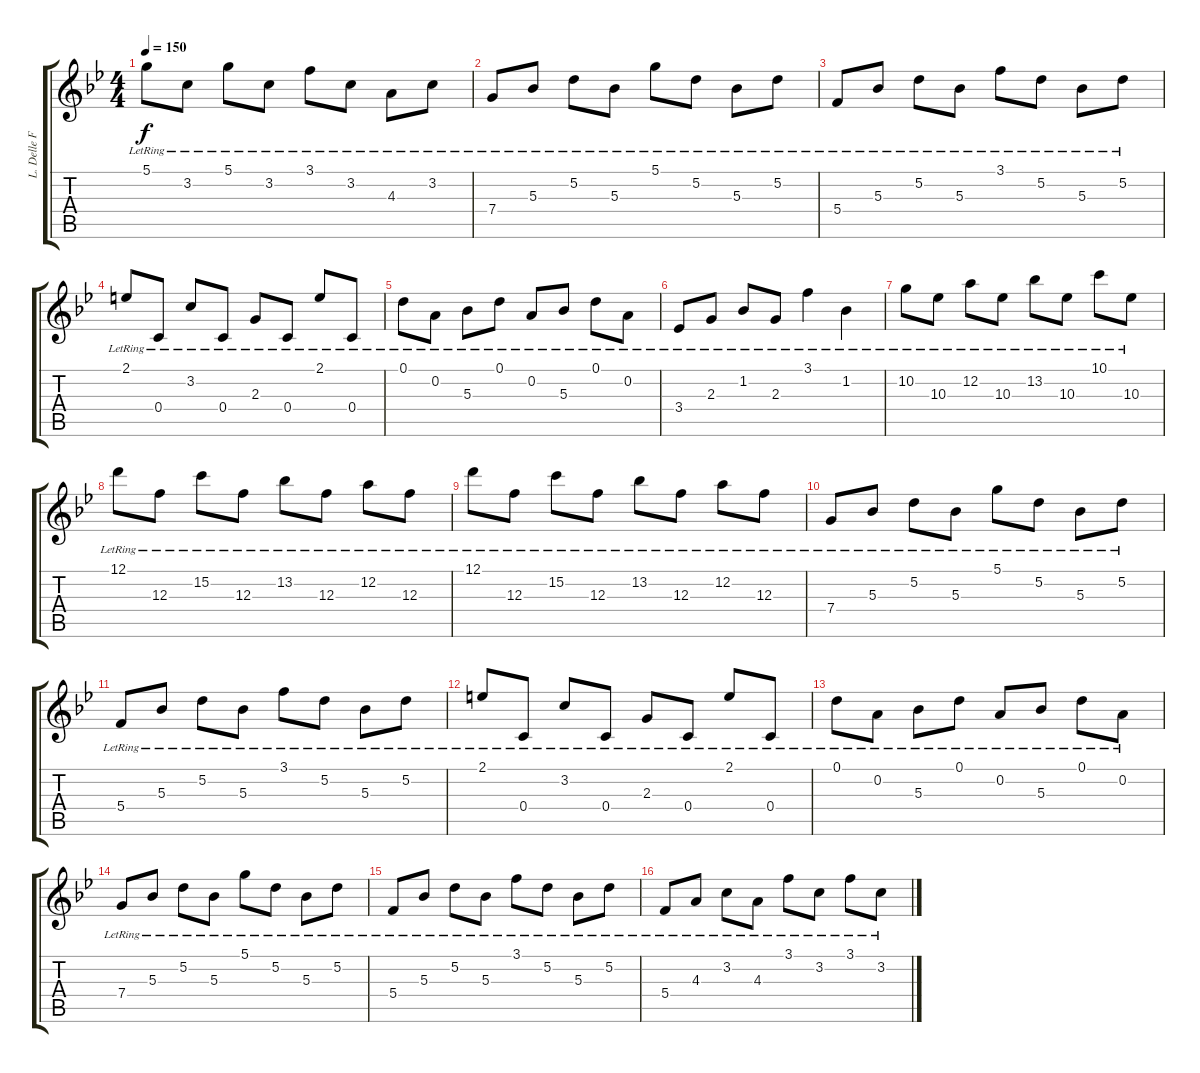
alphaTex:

\track ("L. Delle Fave (Clean Guitar R)" "L. Delle F") {instrument electricguitarclean}
\staff {score tabs}
\tuning (D4 A3 F3 C3 G2 D2) {hide}
\ts (4 4)
\tempo 150
\clef g2
\ks gminor
5.1{lr}.8{dy f} 3.2{lr}.8 5.1{lr}.8 3.2{lr}.8 3.1{lr}.8 3.2{lr}.8 4.3{lr}.8 3.2{lr}.8 |
7.4{lr}.8 5.3{lr}.8 5.2{lr}.8 5.3{lr}.8 5.1{lr}.8 5.2{lr}.8 5.3{lr}.8 5.2{lr}.8 |
5.4{lr}.8 5.3{lr}.8 5.2{lr}.8 5.3{lr}.8 3.1{lr}.8 5.2{lr}.8 5.3{lr}.8 5.2{lr}.8 |
2.1{lr}.8 0.4{lr}.8 3.2{lr}.8 0.4{lr}.8 2.3{lr}.8 0.4{lr}.8 2.1{lr}.8 0.4{lr}.8 |
0.1{lr}.8 0.2{lr}.8 5.3{lr}.8 0.1{lr}.8 0.2{lr}.8 5.3{lr}.8 0.1{lr}.8 0.2{lr}.8 |
3.4{lr}.8 2.3{lr}.8 1.2{lr}.8 2.3{lr}.8 3.1{lr}.4 1.2{lr}.4 |
10.2{lr}.8 10.3{lr}.8 12.2{lr}.8 10.3{lr}.8 13.2{lr}.8 10.3{lr}.8 10.1{lr}.8 10.3{lr}.8 |
12.1{lr}.8 12.3{lr}.8 15.2{lr}.8 12.3{lr}.8 13.2{lr}.8 12.3{lr}.8 12.2{lr}.8 12.3{lr}.8 |
12.1{lr}.8 12.3{lr}.8 15.2{lr}.8 12.3{lr}.8 13.2{lr}.8 12.3{lr}.8 12.2{lr}.8 12.3{lr}.8 |
7.4{lr}.8 5.3{lr}.8 5.2{lr}.8 5.3{lr}.8 5.1{lr}.8 5.2{lr}.8 5.3{lr}.8 5.2{lr}.8 |
5.4{lr}.8 5.3{lr}.8 5.2{lr}.8 5.3{lr}.8 3.1{lr}.8 5.2{lr}.8 5.3{lr}.8 5.2{lr}.8 |
2.1{lr}.8 0.4{lr}.8 3.2{lr}.8 0.4{lr}.8 2.3{lr}.8 0.4{lr}.8 2.1{lr}.8 0.4{lr}.8 |
0.1{lr}.8 0.2{lr}.8 5.3{lr}.8 0.1{lr}.8 0.2{lr}.8 5.3{lr}.8 0.1{lr}.8 0.2{lr}.8 |
7.4{lr}.8 5.3{lr}.8 5.2{lr}.8 5.3{lr}.8 5.1{lr}.8 5.2{lr}.8 5.3{lr}.8 5.2{lr}.8 |
5.4{lr}.8 5.3{lr}.8 5.2{lr}.8 5.3{lr}.8 3.1{lr}.8 5.2{lr}.8 5.3{lr}.8 5.2{lr}.8 |
5.4{lr}.8 4.3{lr}.8 3.2{lr}.8 4.3{lr}.8 3.1{lr}.8 3.2{lr}.8 3.1{lr}.8 3.2{lr}.8
